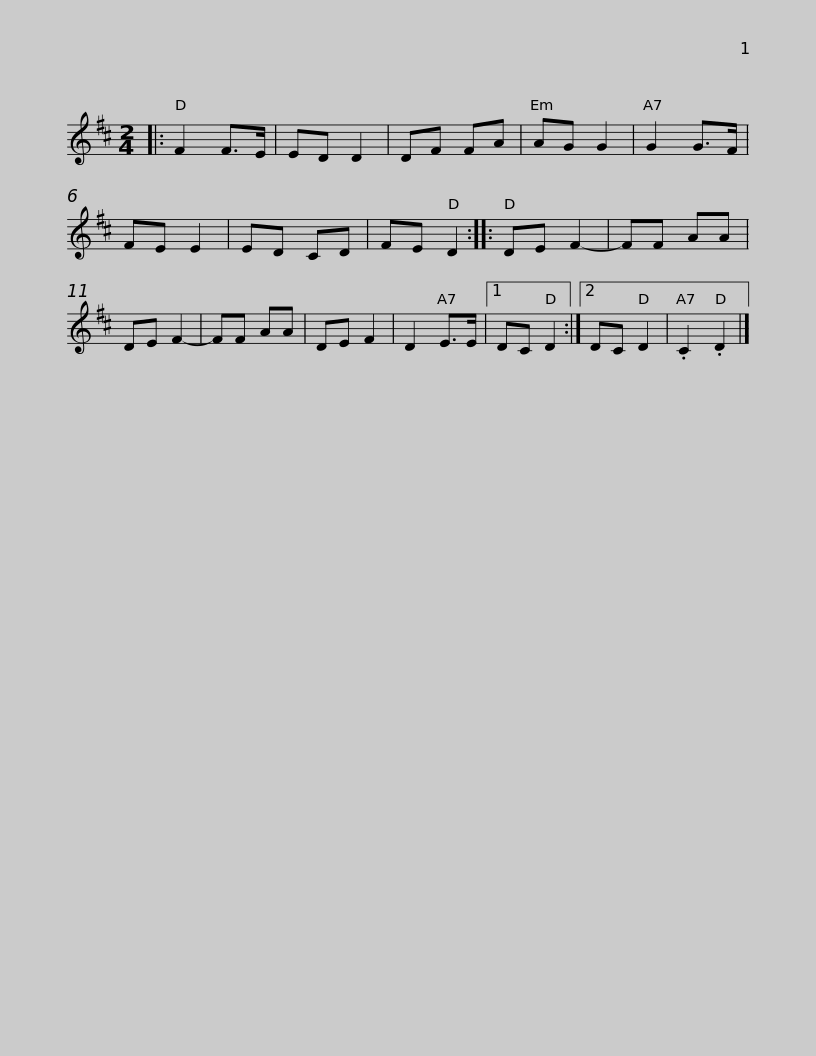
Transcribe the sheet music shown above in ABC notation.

X:1
L:1/8
M:2/4
I:linebreak $
K:D
V:1 treble
V:1
|: F2 F>E | ED D2 | DF FA | AG G2 | G2 G>F | %5
 FE E2 | ED CD | FE D2 :: DE F2- | FF AA | %10
 DE F2- |$ FF AA | DE F2 | D2 E>E |1 DC D2 :|2 %15
 DC D2 | .C2 .D2 |] %17
